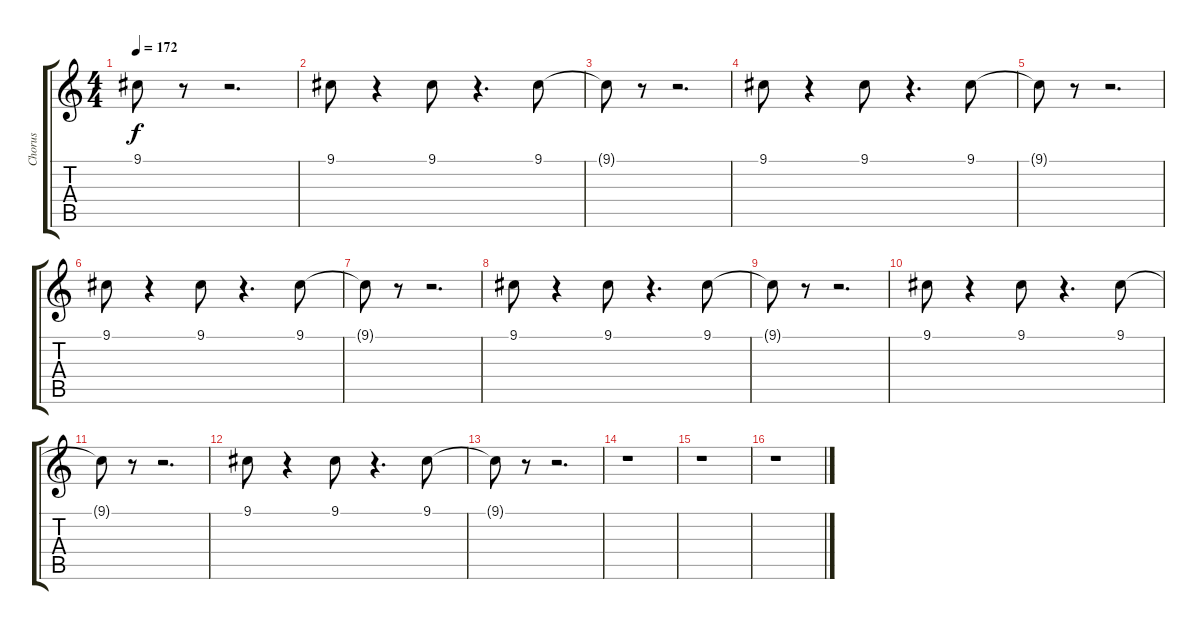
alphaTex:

\track ("Chorus" "Chorus") {instrument voiceoohs}
\staff {score tabs}
\tuning (E4 B3 G3 D3 A2 E2) {hide}
\ts (4 4)
\tempo 172
\clef g2
\ks c
9.1{t}.8{dy f} r.8 r.2{d} |
9.1.8 r.4 9.1.8 r.4{d} 9.1.8 |
9.1{t}.8 r.8 r.2{d} |
9.1.8 r.4 9.1.8 r.4{d} 9.1.8 |
9.1{t}.8 r.8 r.2{d} |
9.1.8 r.4 9.1.8 r.4{d} 9.1.8 |
9.1{t}.8 r.8 r.2{d} |
9.1.8 r.4 9.1.8 r.4{d} 9.1.8 |
9.1{t}.8 r.8 r.2{d} |
9.1.8 r.4 9.1.8 r.4{d} 9.1.8 |
9.1{t}.8 r.8 r.2{d} |
9.1.8 r.4 9.1.8 r.4{d} 9.1.8 |
9.1{t}.8 r.8 r.2{d} |
r.1 |
r.1 |
r.1
